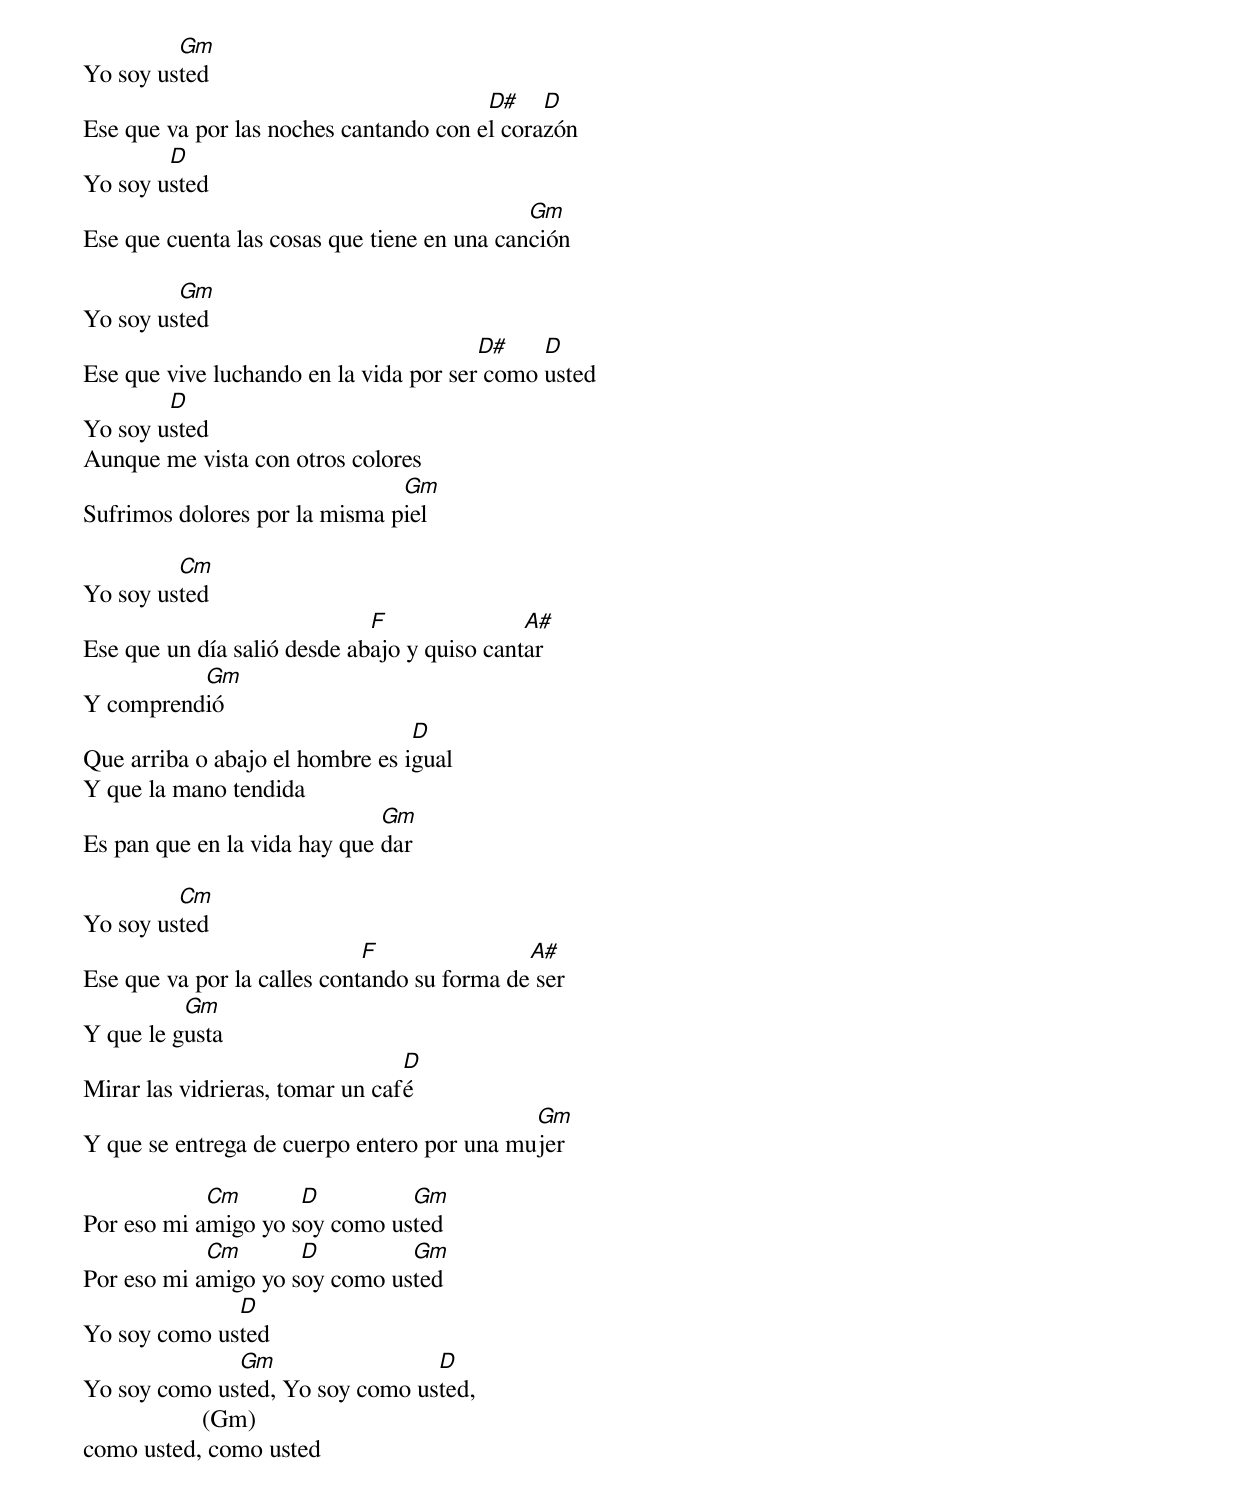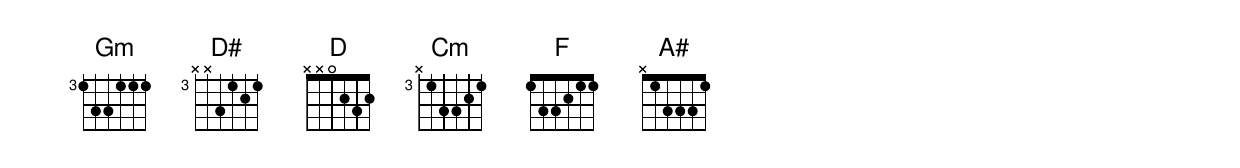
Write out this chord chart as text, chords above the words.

         Gm
Yo soy usted
                                        D#    D
Ese que va por las noches cantando con el corazón
        D
Yo soy usted
                                             Gm
Ese que cuenta las cosas que tiene en una canción

         Gm
Yo soy usted
                                        D#    D
Ese que vive luchando en la vida por ser como usted
        D
Yo soy usted
Aunque me vista con otros colores
                               Gm
Sufrimos dolores por la misma piel

         Cm
Yo soy usted
                             F               A#
Ese que un día salió desde abajo y quiso cantar
          Gm
Y comprendió
                                 D
Que arriba o abajo el hombre es igual
Y que la mano tendida
                              Gm
Es pan que en la vida hay que dar

         Cm
Yo soy usted
                             F               A#
Ese que va por la calles contando su forma de ser
          Gm
Y que le gusta
                                 D
Mirar las vidrieras, tomar un café
                                            Gm
Y que se entrega de cuerpo entero por una mujer

            Cm       D         Gm
Por eso mi amigo yo soy como usted
            Cm       D         Gm
Por eso mi amigo yo soy como usted
              D
Yo soy como usted
              Gm                 D
Yo soy como usted, Yo soy como usted,
                   (Gm)
como usted, como usted
